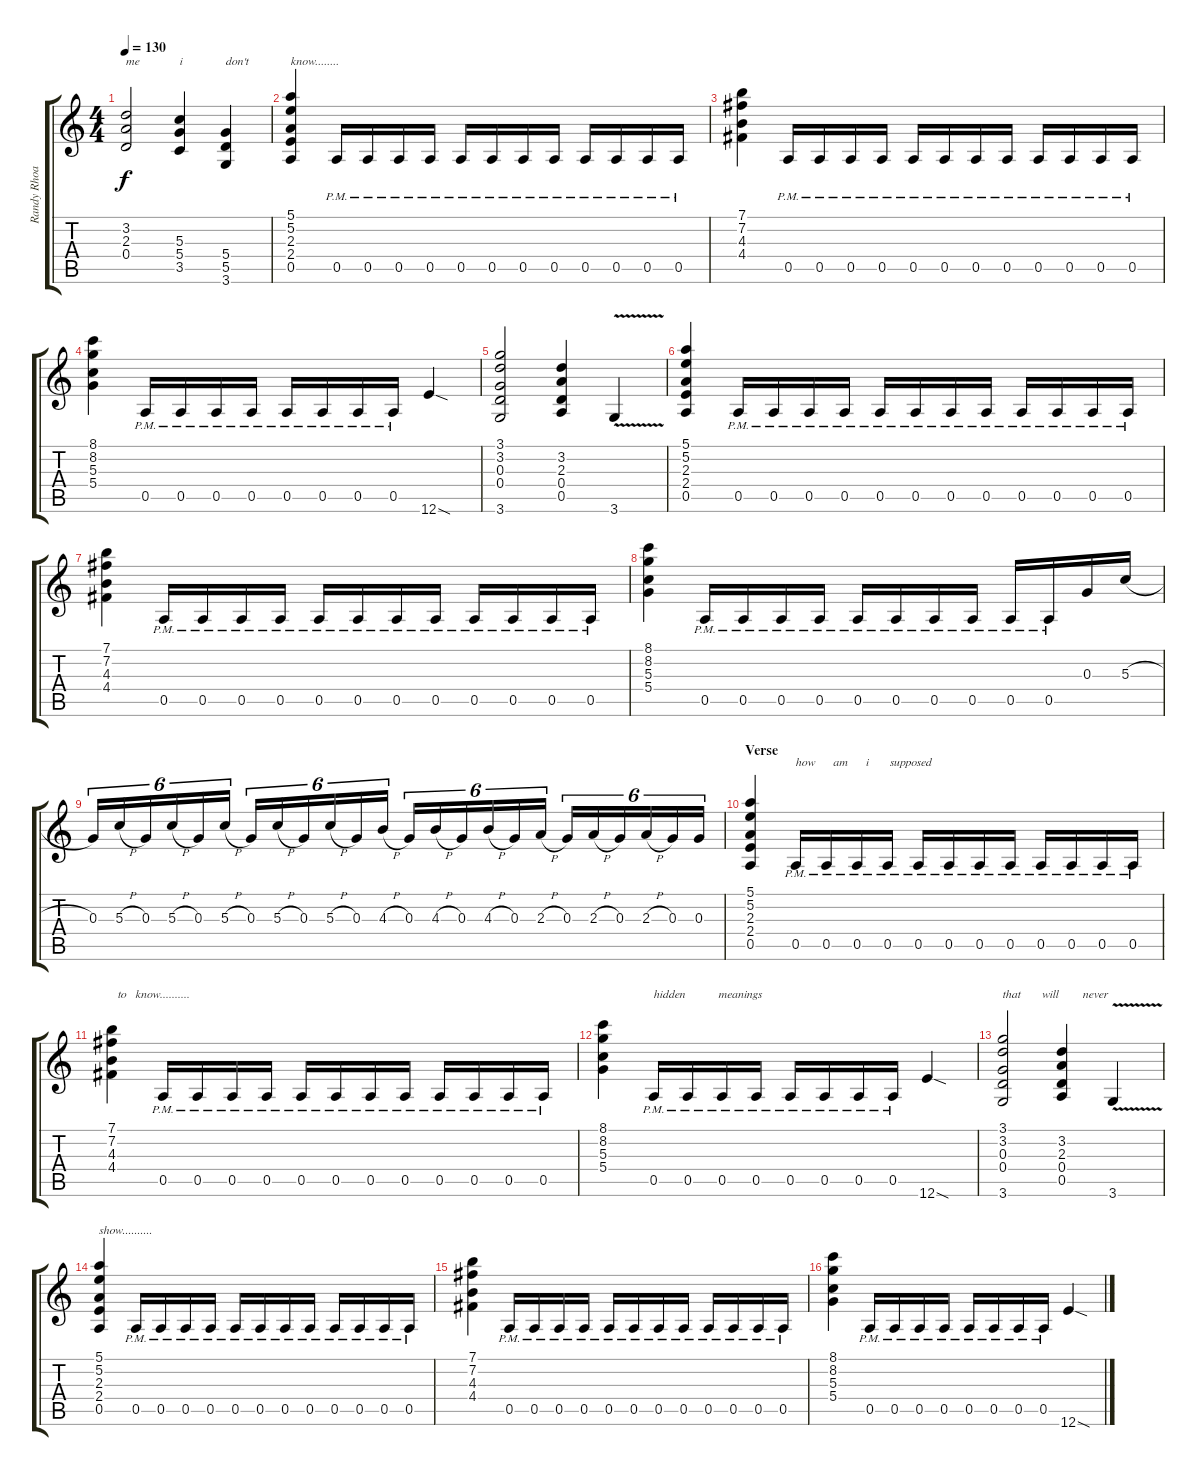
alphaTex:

\track ("Randy Rhoads" "Randy Rhoa") {instrument distortionguitar}
\staff {score tabs}
\tuning (E4 B3 G3 D3 A2 E2) {hide}
\ts (4 4)
\tempo 130
\clef g2
\ks c
(3.2 2.3 0.4).2{txt "me" dy f} (5.3 5.4 3.5).4{txt "i"} (5.4 5.5 3.6).4{txt "don't"} |
(5.1 5.2 2.3 2.4 0.5).4{txt "know........"} 0.5{pm}.16 0.5{pm}.16 0.5{pm}.16 0.5{pm}.16 0.5{pm}.16 0.5{pm}.16 0.5{pm}.16 0.5{pm}.16 0.5{pm}.16 0.5{pm}.16 0.5{pm}.16 0.5{pm}.16 |
(7.1 7.2 4.3 4.4).4 0.5{pm}.16 0.5{pm}.16 0.5{pm}.16 0.5{pm}.16 0.5{pm}.16 0.5{pm}.16 0.5{pm}.16 0.5{pm}.16 0.5{pm}.16 0.5{pm}.16 0.5{pm}.16 0.5{pm}.16 |
(8.1 8.2 5.3 5.4).4 0.5{pm}.16 0.5{pm}.16 0.5{pm}.16 0.5{pm}.16 0.5{pm}.16 0.5{pm}.16 0.5{pm}.16 0.5{pm}.16 12.6{sod}.4 |
(3.1 3.2 0.3 0.4 3.6).2 (3.2 2.3 0.4 0.5).4 3.6{v}.4 |
(5.1 5.2 2.3 2.4 0.5).4 0.5{pm}.16 0.5{pm}.16 0.5{pm}.16 0.5{pm}.16 0.5{pm}.16 0.5{pm}.16 0.5{pm}.16 0.5{pm}.16 0.5{pm}.16 0.5{pm}.16 0.5{pm}.16 0.5{pm}.16 |
(7.1 7.2 4.3 4.4).4 0.5{pm}.16 0.5{pm}.16 0.5{pm}.16 0.5{pm}.16 0.5{pm}.16 0.5{pm}.16 0.5{pm}.16 0.5{pm}.16 0.5{pm}.16 0.5{pm}.16 0.5{pm}.16 0.5{pm}.16 |
(8.1 8.2 5.3 5.4).4 0.5{pm}.16 0.5{pm}.16 0.5{pm}.16 0.5{pm}.16 0.5{pm}.16 0.5{pm}.16 0.5{pm}.16 0.5{pm}.16 0.5{pm}.16 0.5{pm}.16 0.3.16 5.3{h}.16 |
0.3.16{tu (6 4)} 5.3{h}.16{tu (6 4)} 0.3.16{tu (6 4)} 5.3{h}.16{tu (6 4)} 0.3.16{tu (6 4)} 5.3{h}.16{tu (6 4)} 0.3.16{tu (6 4)} 5.3{h}.16{tu (6 4)} 0.3.16{tu (6 4)} 5.3{h}.16{tu (6 4)} 0.3.16{tu (6 4)} 4.3{h}.16{tu (6 4)} 0.3.16{tu (6 4)} 4.3{h}.16{tu (6 4)} 0.3.16{tu (6 4)} 4.3{h}.16{tu (6 4)} 0.3.16{tu (6 4)} 2.3{h}.16{tu (6 4)} 0.3.16{tu (6 4)} 2.3{h}.16{tu (6 4)} 0.3.16{tu (6 4)} 2.3{h}.16{tu (6 4)} 0.3.16{tu (6 4)} 0.3.16{tu (6 4)} |
\section ("" "Verse")
(5.1 5.2 2.3 2.4 0.5).4 0.5{pm}.16{txt "how      am      i       supposed"} 0.5{pm}.16 0.5{pm}.16 0.5{pm}.16 0.5{pm}.16 0.5{pm}.16 0.5{pm}.16 0.5{pm}.16 0.5{pm}.16 0.5{pm}.16 0.5{pm}.16 0.5{pm}.16 |
(7.1 7.2 4.3 4.4).4{txt "  to   know.........."} 0.5{pm}.16 0.5{pm}.16 0.5{pm}.16 0.5{pm}.16 0.5{pm}.16 0.5{pm}.16 0.5{pm}.16 0.5{pm}.16 0.5{pm}.16 0.5{pm}.16 0.5{pm}.16 0.5{pm}.16 |
(8.1 8.2 5.3 5.4).4 0.5{pm}.16{txt "hidden           meanings     "} 0.5{pm}.16 0.5{pm}.16 0.5{pm}.16 0.5{pm}.16 0.5{pm}.16 0.5{pm}.16 0.5{pm}.16 12.6{sod}.4 |
(3.1 3.2 0.3 0.4 3.6).2{txt "that       will        never     "} (3.2 2.3 0.4 0.5).4 3.6{v}.4 |
(5.1 5.2 2.3 2.4 0.5).4{txt "show.........."} 0.5{pm}.16 0.5{pm}.16 0.5{pm}.16 0.5{pm}.16 0.5{pm}.16 0.5{pm}.16 0.5{pm}.16 0.5{pm}.16 0.5{pm}.16 0.5{pm}.16 0.5{pm}.16 0.5{pm}.16 |
(7.1 7.2 4.3 4.4).4 0.5{pm}.16 0.5{pm}.16 0.5{pm}.16 0.5{pm}.16 0.5{pm}.16 0.5{pm}.16 0.5{pm}.16 0.5{pm}.16 0.5{pm}.16 0.5{pm}.16 0.5{pm}.16 0.5{pm}.16 |
(8.1 8.2 5.3 5.4).4 0.5{pm}.16 0.5{pm}.16 0.5{pm}.16 0.5{pm}.16 0.5{pm}.16 0.5{pm}.16 0.5{pm}.16 0.5{pm}.16 12.6{sod}.4
